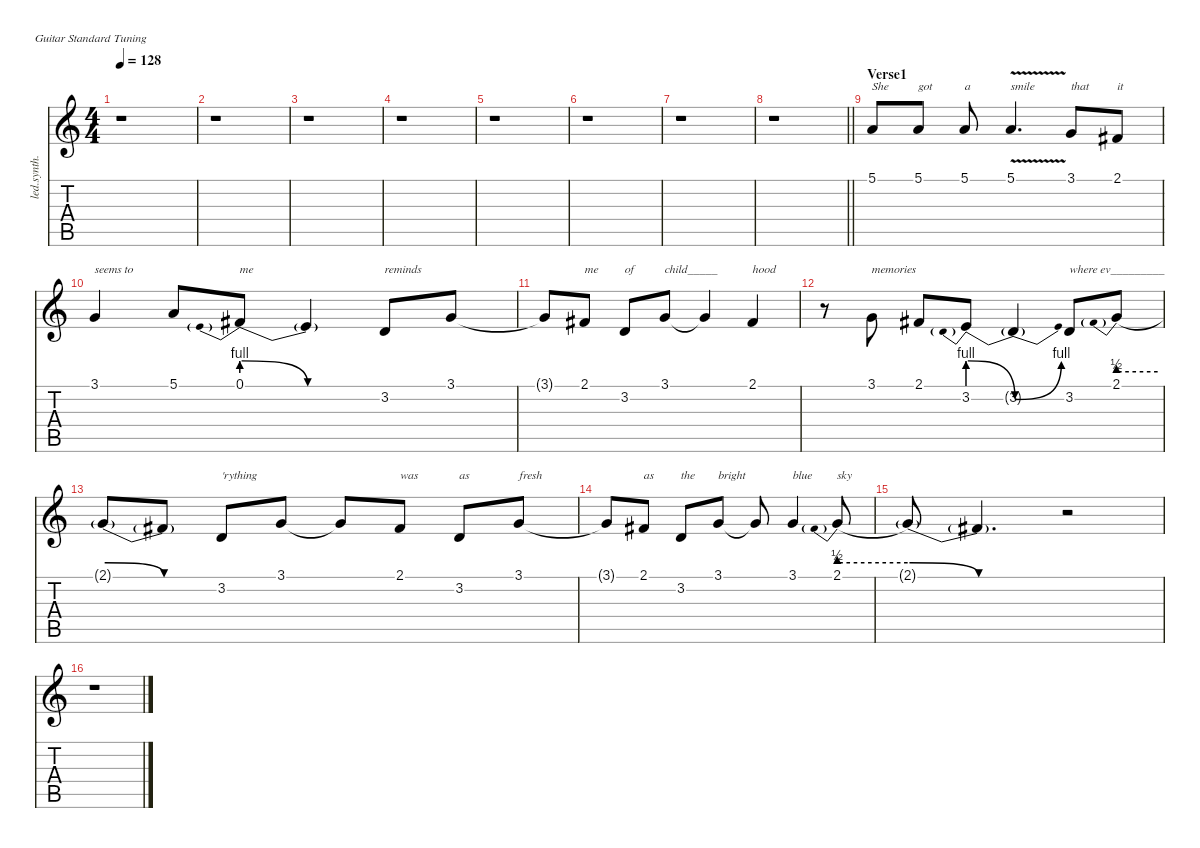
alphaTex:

\defaultSystemsLayout 4
\hideDynamics
\bracketExtendMode nobrackets
\otherSystemsTrackNameOrientation horizontal
\track ("Vocal(Axl)" "led.synth.") {mute instrument lead2sawtooth}
\staff {score tabs}
\tuning (E4 B3 G3 D3 A2 E2)
\ts (4 4)
\tempo 128
\clef g2
\ks c
r.1{dy ff beam Down} |
r.1{beam Down} |
r.1{beam Down} |
r.1{beam Down} |
r.1{beam Down} |
r.1{beam Down} |
r.1{beam Down} |
\barLineRight lightlight
r.1{beam Down} |
\section ("" "Verse1")
5.1.8{txt "She" beam Up} 5.1.8{txt "got" beam Up} 5.1.8{txt "a" beam Up} 5.1{v}.4{d txt "smile" beam Up} 3.1.8{txt "that" beam Up} 2.1{acc #}.8{txt "it" beam Up} |
3.1.4{txt "seems to" beam Up} 5.1.8{beam Up} 0.1{be (prebendrelease 0 4 60 0)}.8{txt "me" beam Up} 0.1{be (hold 0 0 60 0) t}.4{beam Up} 3.2.8{txt "reminds" beam Up} 3.1.8{beam Up} |
3.1{t}.8{beam Up} 2.1{acc #}.8{txt "me" beam Up} 3.2.8{txt "of" beam Up} 3.1.8{txt "child_____" beam Up} 3.1{t}.4{beam Up} 2.1{acc #}.4{txt "hood" beam Up} |
r.8{beam Down} 3.1.8{txt "memories" beam Up} 2.1{acc #}.8{beam Up} 3.2{be (prebendrelease 0 4 60 0)}.8{beam Up} 3.2{be (bend 0 0 60 4) t}.4{beam Up} 3.2.8{txt "where ev_________" beam Up} 2.1{be (prebend 0 2 60 2)}.8{beam Up} |
2.1{be (release 0 2 60 0) t}.8{beam Up} 2.1{be (hold 0 0 60 0) t acc #}.8{beam Up} 3.2.8{txt "'rything" beam Up} 3.1.8{beam Up} 3.1{t}.8{beam Up} 2.1{acc #}.8{txt "was" beam Up} 3.2.8{txt "as" beam Up} 3.1.8{txt "fresh" beam Up} |
3.1{t}.8{beam Up} 2.1{acc #}.8{txt "as" beam Up} 3.2.8{txt "the" beam Up} 3.1.8{txt "bright" beam Up} 3.1{t}.8{beam Up} 3.1.4{txt "blue" beam Up} 2.1{be (prebend 0 2 60 2)}.8{txt "sky" beam Up} |
2.1{be (release 0 2 60 0) t}.8{beam Up} 2.1{be (hold 0 0 60 0) t acc #}.4{d beam Up} r.2{beam Up} |
r.1{beam Down}
